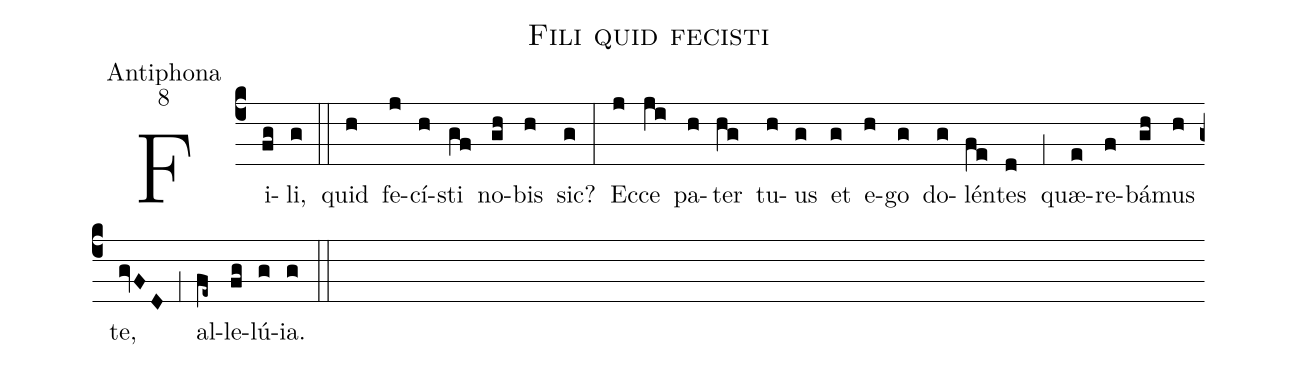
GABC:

name:Fili quid fecisti;
office-part:Antiphona;
mode:8;
%%
(c4) Fi(fg)li,(g) (::)
quid(h) fe(j)cí(h)sti(gf) no(gh)bis(h) sic?(g) (:)
Ec(j)ce(ji) pa(h)ter(hg) tu(h)us(g) et(g) e(h)go(g) do(g)lén(fe)tes(d) (,1) quæ(e)re(f)bá(gh)mus(h) te,(gvFD) (,1) al(fe~)le(fg)lú(g)ia.(g) (::)
